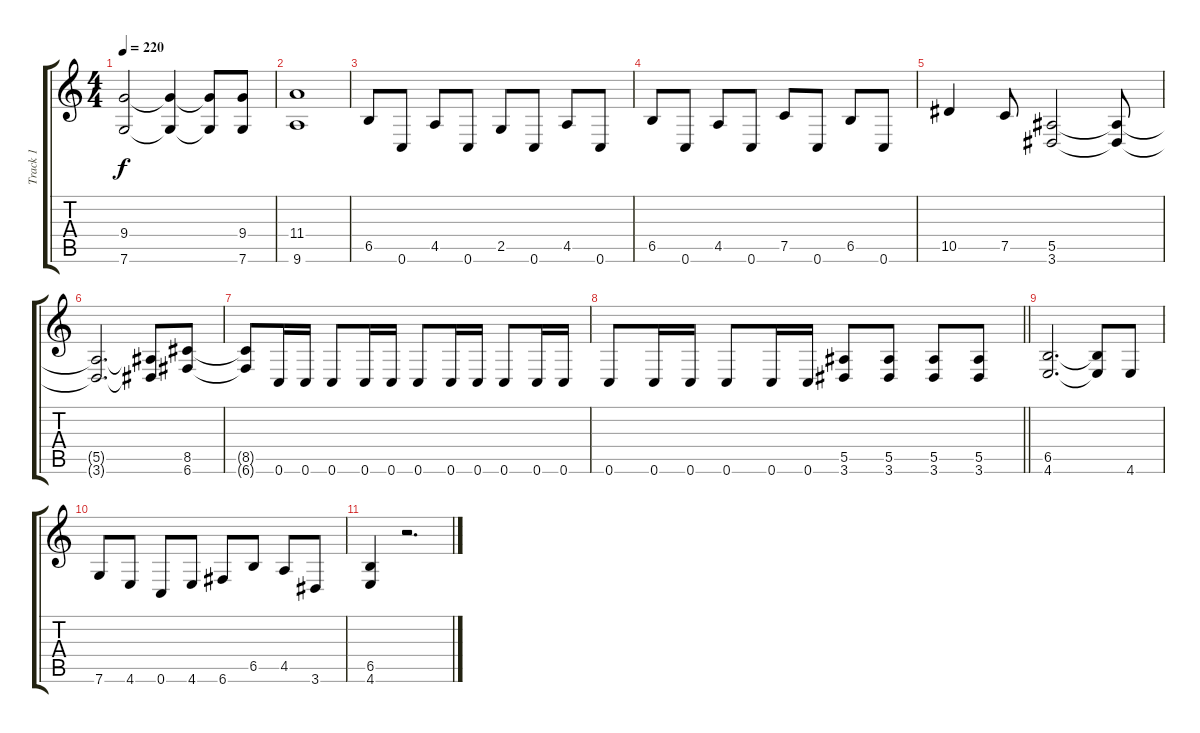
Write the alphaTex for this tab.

\track ("Track 1" "Track 1") {instrument distortionguitar}
\staff {score tabs}
\tuning (C4 G3 Eb3 Bb2 F2 C2) {hide}
\ts (4 4)
\tempo 220
\clef g2
\ks c
(9.4 7.6).2{dy f} (9.4{t} 7.6{t}).4 (9.4{t} 7.6{t}).8 (9.4 7.6).8 |
(11.4 9.6).1 |
6.5.8 0.6.8 4.5.8 0.6.8 2.5.8 0.6.8 4.5.8 0.6.8 |
6.5.8 0.6.8 4.5.8 0.6.8 7.5.8 0.6.8 6.5.8 0.6.8 |
10.5.4 7.5.8 (5.5 3.6).2 (5.5{t} 3.6{t}).8 |
(5.5{t} 3.6{t}).2{d} (5.5{t} 3.6{t}).8 (8.5 6.6).8 |
(8.5{t} 6.6{t}).8 0.6.16 0.6.16 0.6.8 0.6.16 0.6.16 0.6.8 0.6.16 0.6.16 0.6.8 0.6.16 0.6.16 |
\barLineRight lightlight
0.6.8 0.6.16 0.6.16 0.6.8 0.6.16 0.6.16 (5.5 3.6).8 (5.5 3.6).8 (5.5 3.6).8 (5.5 3.6).8 |
(6.5 4.6).2{d} (6.5{t} 4.6{t}).8 4.6.8 |
7.6.8 4.6.8 0.6.8 4.6.8 6.6.8 6.5.8 4.5.8 3.6.8 |
(6.5 4.6).4 r.2{d}
